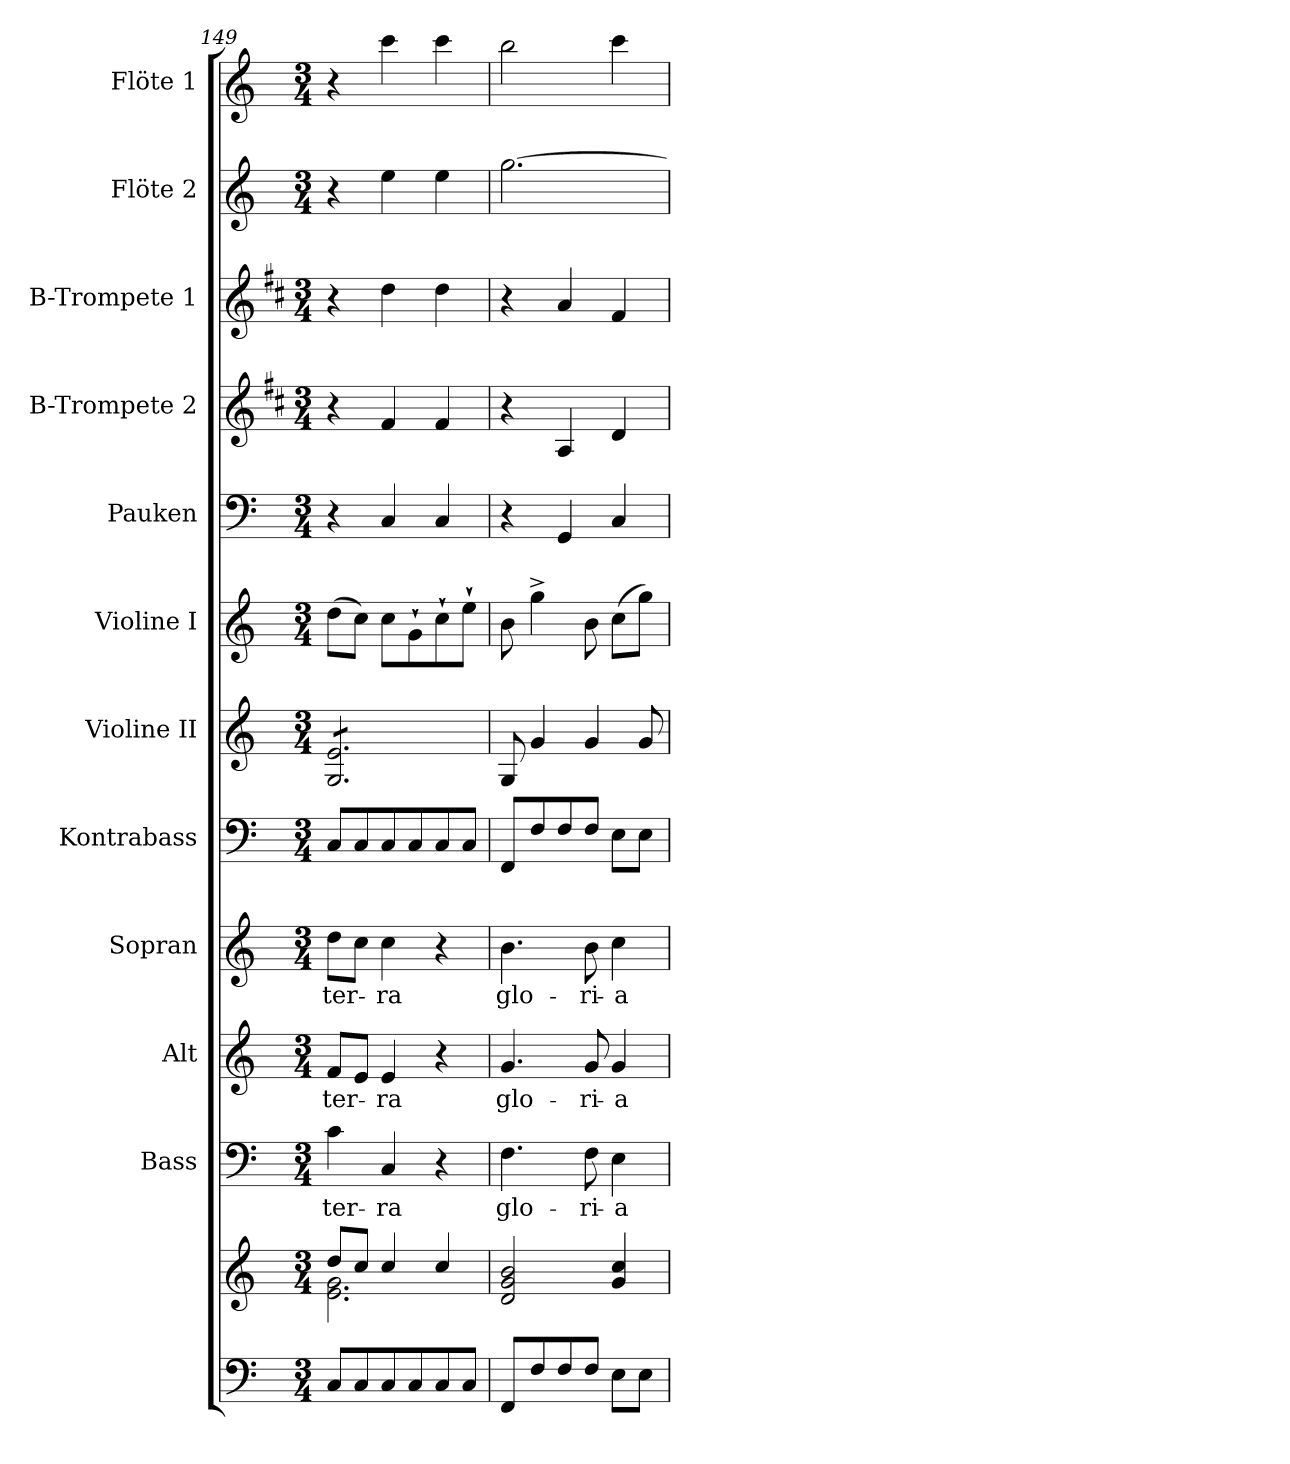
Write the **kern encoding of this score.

**kern	**kern	**kern	**text	**kern	**text	**kern	**text	**kern	**kern	**kern	**kern	**kern	**kern	**kern	**kern
*part12	*part12	*part11	*part11	*part10	*part10	*part9	*part9	*part8	*part7	*part6	*part5	*part4	*part3	*part2	*part1
*staff13	*staff12	*staff11	*staff11	*staff10	*staff10	*staff9	*staff9	*staff8	*staff7	*staff6	*staff5	*staff4	*staff3	*staff2	*staff1
*	*	*I"Bass	*	*I"Alt	*	*I"Sopran	*	*I"Kontrabass	*I"Violine II	*I"Violine I	*I"Pauken	*I"B-Trompete 2	*I"B-Trompete 1	*I"Flöte 2	*I"Flöte 1
*	*	*I'B.	*	*I'A.	*	*I'S.	*	*I'Kb.	*I'Vl. II	*I'Vl. I	*I'Pk.	*I'B Trp. 2	*I'B Trp. 1	*I'Fl. 2	*I'Fl. 1
*clefF4	*clefG2	*clefF4	*	*clefG2	*	*clefG2	*	*clefF4	*clefG2	*clefG2	*clefF4	*clefG2	*clefG2	*clefG2	*clefG2
*	*	*	*	*	*	*	*	*ITrd7c12	*	*	*	*ITrd1c2	*ITrd1c2	*	*
*k[]	*k[]	*k[]	*	*k[]	*	*k[]	*	*k[]	*k[]	*k[]	*k[]	*k[]	*k[]	*k[]	*k[]
*C:	*C:	*C:	*	*C:	*	*C:	*	*C:	*C:	*C:	*C:	*C:	*C:	*C:	*C:
*M3/4	*M3/4	*M3/4	*	*M3/4	*	*M3/4	*	*M3/4	*M3/4	*M3/4	*M3/4	*M3/4	*M3/4	*M3/4	*M3/4
=149	=149	=149	=149	=149	=149	=149	=149	=149	=149	=149	=149	=149	=149	=149	=149
*	*^	*	*	*	*	*	*	*	*	*	*	*	*	*	*
!	!	!	!	!LO:LY:b	!	!LO:LY:b	!	!LO:LY:b	!	!	!	!	!	!	!	!
*	*	*	*	*	*	*	*	*	*	*tremolo	*	*	*	*	*	*
8C/L	8dd/L	2.e\ 2.g\	4c\	ter-	8f/L	ter-	8dd\L	ter-	8CC/L	8G/ 8e/L	(>8dd\L	4r	4r	4r	4r	4r
8C/	8cc/J	.	.	.	8e/J	.	8cc\J	.	8CC/	8G/ 8e/	8cc\J)	.	.	.	.	.
!	!	!	!	!LO:LY:b	!	!LO:LY:b	!	!LO:LY:b	!	!	!	!	!	!	!	!
8C/	4cc/	.	4C/	-ra	4e/	-ra	4cc\	-ra	8CC/	8G/ 8e/	8cc\L	4C/	4e/	4cc\	4ee\	4ccc\
8C/	.	.	.	.	.	.	.	.	8CC/	8G/ 8e/	8g`>\	.	.	.	.	.
8C/	4cc/	.	4r	.	4r	.	4r	.	8CC/	8G/ 8e/	8cc`>\	4C/	4e/	4cc\	4ee\	4ccc\
8C/J	.	.	.	.	.	.	.	.	8CC/J	8G/ 8e/J	8ee`>\J	.	.	.	.	.
*	*	*	*	*	*	*	*	*	*	*Xtremolo	*	*	*	*	*	*
*	*v	*v	*	*	*	*	*	*	*	*	*	*	*	*	*	*
=150	=150	=150	=150	=150	=150	=150	=150	=150	=150	=150	=150	=150	=150	=150	=150
!	!	!	!LO:LY:b	!	!LO:LY:b	!	!LO:LY:b	!	!	!	!	!	!	!	!
8FF/L	2d/ 2g/ 2b/	4.F\	glo-	4.g/	glo-	4.b\	glo-	8FFF/L	8G/	8b\	4r	4r	4r	[2.gg\	2bb\
8F/	.	.	.	.	.	.	.	8FF/	4g/	4gg^>\	.	.	.	.	.
8F/	.	.	.	.	.	.	.	8FF/	.	.	4GG/	4G/	4g/	.	.
!	!	!	!LO:LY:b	!	!LO:LY:b	!	!LO:LY:b	!	!	!	!	!	!	!	!
8F/J	.	8F\	-ri-	8g/	-ri-	8b\	-ri-	8FF/J	4g/	8b\	.	.	.	.	.
!	!	!	!LO:LY:b	!	!LO:LY:b	!	!LO:LY:b	!	!	!	!	!	!	!	!
8E\L	4g/ 4cc/	4E\	-a	4g/	-a	4cc\	-a	8EE\L	.	(>8cc\L	4C/	4c/	4e/	.	4ccc\
8E\J	.	.	.	.	.	.	.	8EE\J	8g/	8gg\J)	.	.	.	.	.
=	=	=	=	=	=	=	=	=	=	=	=	=	=	=	=
*-	*-	*-	*-	*-	*-	*-	*-	*-	*-	*-	*-	*-	*-	*-	*-
